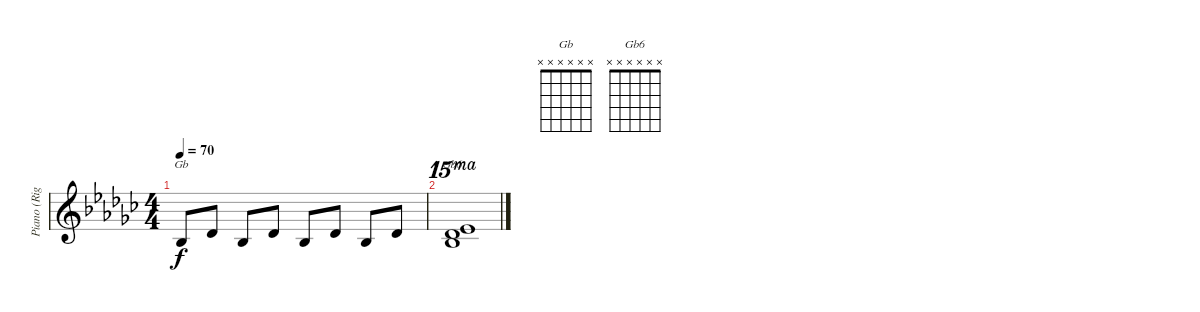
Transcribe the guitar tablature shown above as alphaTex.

\track ("Piano (Right Hand)" "Piano (Rig") {instrument acousticgrandpiano}
\staff {score}
\tuning (E4 B3 G3 D3 A2 E2) {hide}
\chord ("Gb" x x x x x x)
\chord ("Gb6" x x x x x x)
\ts (4 4)
\tempo 70
\clef g2
\ks ebminor
3.3.8{ch "Gb" dy f} 2.2.8 3.3.8 2.2.8 3.3.8 2.2.8 3.3.8 2.2.8 |
(23.1 26.2 27.3).1{bd 240 ch "Gb6" ot 15ma}
